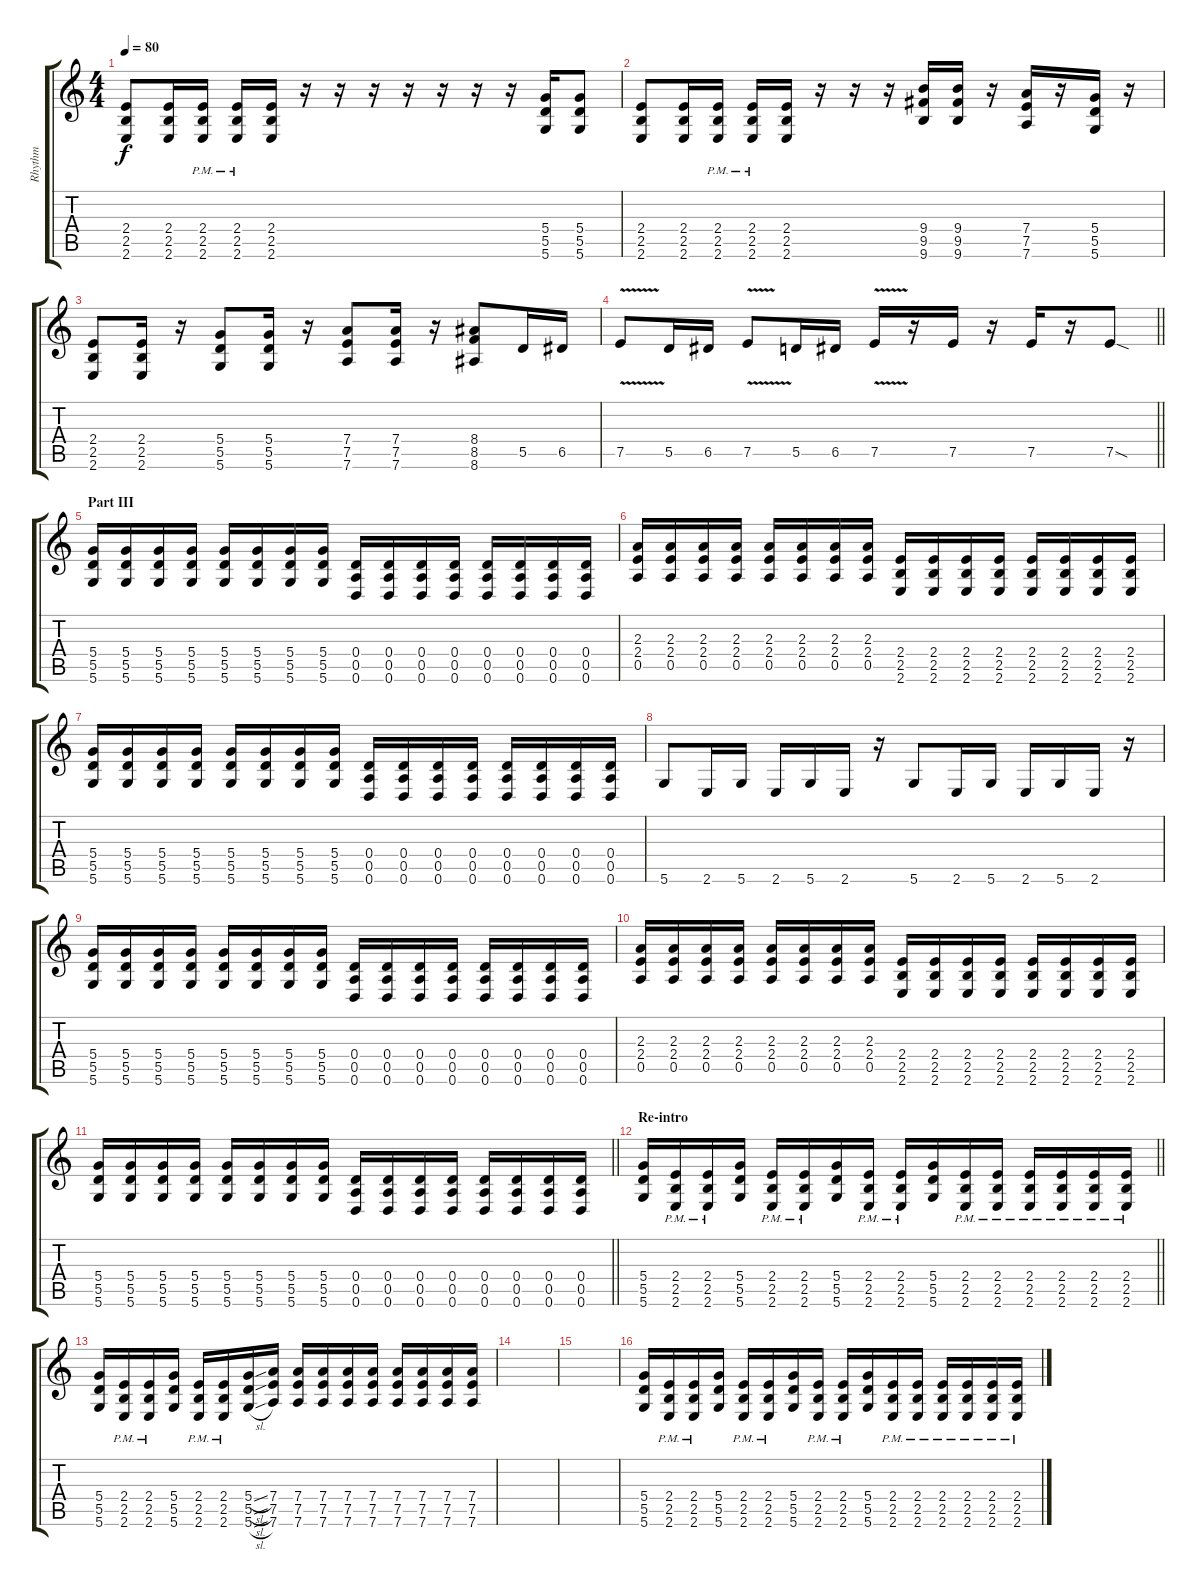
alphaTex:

\track ("Rhythm" "Rhythm") {instrument distortionguitar}
\staff {score tabs}
\tuning (E4 B3 G3 D3 A2 D2) {hide}
\ts (4 4)
\tempo 80
\clef g2
\ks c
(2.4 2.5 2.6).8{dy f} (2.4 2.5 2.6).16 (2.4{pm} 2.5{pm} 2.6{pm}).16 (2.4{pm} 2.5{pm} 2.6{pm}).16 (2.4 2.5 2.6).16 r.16 r.16 r.16 r.16 r.16 r.16 r.16 (5.4 5.5 5.6).16 (5.4 5.5 5.6).8 |
(2.4 2.5 2.6).8 (2.4 2.5 2.6).16 (2.4{pm} 2.5{pm} 2.6{pm}).16 (2.4{pm} 2.5{pm} 2.6{pm}).16 (2.4 2.5 2.6).16 r.16 r.16 r.16 (9.4 9.5 9.6).16 (9.4 9.5 9.6).16 r.16 (7.4 7.5 7.6).16 r.16 (5.4 5.5 5.6).16 r.16 |
(2.4 2.5 2.6).8 (2.4 2.5 2.6).16 r.16 (5.4 5.5 5.6).8 (5.4 5.5 5.6).16 r.16 (7.4 7.5 7.6).8 (7.4 7.5 7.6).16 r.16 (8.4 8.5 8.6).8 5.5.16 6.5.16 |
\barLineRight lightlight
7.5{v}.8 5.5.16 6.5.16 7.5{v}.8 5.5.16 6.5.16 7.5{v}.16 r.16 7.5.16 r.16 7.5.16 r.16 7.5{sod}.8 |
\section ("" "Part III")
(5.4 5.5 5.6).16 (5.4 5.5 5.6).16 (5.4 5.5 5.6).16 (5.4 5.5 5.6).16 (5.4 5.5 5.6).16 (5.4 5.5 5.6).16 (5.4 5.5 5.6).16 (5.4 5.5 5.6).16 (0.4 0.5 0.6).16 (0.4 0.5 0.6).16 (0.4 0.5 0.6).16 (0.4 0.5 0.6).16 (0.4 0.5 0.6).16 (0.4 0.5 0.6).16 (0.4 0.5 0.6).16 (0.4 0.5 0.6).16 |
(2.3 2.4 0.5).16 (2.3 2.4 0.5).16 (2.3 2.4 0.5).16 (2.3 2.4 0.5).16 (2.3 2.4 0.5).16 (2.3 2.4 0.5).16 (2.3 2.4 0.5).16 (2.3 2.4 0.5).16 (2.4 2.5 2.6).16 (2.4 2.5 2.6).16 (2.4 2.5 2.6).16 (2.4 2.5 2.6).16 (2.4 2.5 2.6).16 (2.4 2.5 2.6).16 (2.4 2.5 2.6).16 (2.4 2.5 2.6).16 |
(5.4 5.5 5.6).16 (5.4 5.5 5.6).16 (5.4 5.5 5.6).16 (5.4 5.5 5.6).16 (5.4 5.5 5.6).16 (5.4 5.5 5.6).16 (5.4 5.5 5.6).16 (5.4 5.5 5.6).16 (0.4 0.5 0.6).16 (0.4 0.5 0.6).16 (0.4 0.5 0.6).16 (0.4 0.5 0.6).16 (0.4 0.5 0.6).16 (0.4 0.5 0.6).16 (0.4 0.5 0.6).16 (0.4 0.5 0.6).16 |
5.6.8 2.6.16 5.6.16 2.6.16 5.6.16 2.6.16 r.16 5.6.8 2.6.16 5.6.16 2.6.16 5.6.16 2.6.16 r.16 |
(5.4 5.5 5.6).16 (5.4 5.5 5.6).16 (5.4 5.5 5.6).16 (5.4 5.5 5.6).16 (5.4 5.5 5.6).16 (5.4 5.5 5.6).16 (5.4 5.5 5.6).16 (5.4 5.5 5.6).16 (0.4 0.5 0.6).16 (0.4 0.5 0.6).16 (0.4 0.5 0.6).16 (0.4 0.5 0.6).16 (0.4 0.5 0.6).16 (0.4 0.5 0.6).16 (0.4 0.5 0.6).16 (0.4 0.5 0.6).16 |
(2.3 2.4 0.5).16 (2.3 2.4 0.5).16 (2.3 2.4 0.5).16 (2.3 2.4 0.5).16 (2.3 2.4 0.5).16 (2.3 2.4 0.5).16 (2.3 2.4 0.5).16 (2.3 2.4 0.5).16 (2.4 2.5 2.6).16 (2.4 2.5 2.6).16 (2.4 2.5 2.6).16 (2.4 2.5 2.6).16 (2.4 2.5 2.6).16 (2.4 2.5 2.6).16 (2.4 2.5 2.6).16 (2.4 2.5 2.6).16 |
\barLineRight lightlight
(5.4 5.5 5.6).16 (5.4 5.5 5.6).16 (5.4 5.5 5.6).16 (5.4 5.5 5.6).16 (5.4 5.5 5.6).16 (5.4 5.5 5.6).16 (5.4 5.5 5.6).16 (5.4 5.5 5.6).16 (0.4 0.5 0.6).16 (0.4 0.5 0.6).16 (0.4 0.5 0.6).16 (0.4 0.5 0.6).16 (0.4 0.5 0.6).16 (0.4 0.5 0.6).16 (0.4 0.5 0.6).16 (0.4 0.5 0.6).16 |
\section ("" "Re-intro")
\barLineRight lightlight
(5.4 5.5 5.6).16 (2.4{pm} 2.5{pm} 2.6{pm}).16 (2.4{pm} 2.5{pm} 2.6{pm}).16 (5.4 5.5 5.6).16 (2.4{pm} 2.5{pm} 2.6{pm}).16 (2.4{pm} 2.5{pm} 2.6{pm}).16 (5.4 5.5 5.6).16 (2.4{pm} 2.5{pm} 2.6{pm}).16 (2.4{pm} 2.5{pm} 2.6{pm}).16 (5.4 5.5 5.6).16 (2.4{pm} 2.5{pm} 2.6{pm}).16 (2.4{pm} 2.5{pm} 2.6{pm}).16 (2.4{pm} 2.5{pm} 2.6{pm}).16 (2.4{pm} 2.5{pm} 2.6{pm}).16 (2.4{pm} 2.5{pm} 2.6{pm}).16 (2.4{pm} 2.5{pm} 2.6{pm}).16 |
(5.4 5.5 5.6).16 (2.4{pm} 2.5{pm} 2.6{pm}).16 (2.4{pm} 2.5{pm} 2.6{pm}).16 (5.4 5.5 5.6).16 (2.4{pm} 2.5{pm} 2.6{pm}).16 (2.4{pm} 2.5{pm} 2.6{pm}).16 (5.4{sl} 5.5{sl} 5.6{sl}).16 (7.4 7.5 7.6).16 (7.4 7.5 7.6).16 (7.4 7.5 7.6).16 (7.4 7.5 7.6).16 (7.4 7.5 7.6).16 (7.4 7.5 7.6).16 (7.4 7.5 7.6).16 (7.4 7.5 7.6).16 (7.4 7.5 7.6).16 |
|
|
(5.4 5.5 5.6).16 (2.4{pm} 2.5{pm} 2.6{pm}).16 (2.4{pm} 2.5{pm} 2.6{pm}).16 (5.4 5.5 5.6).16 (2.4{pm} 2.5{pm} 2.6{pm}).16 (2.4{pm} 2.5{pm} 2.6{pm}).16 (5.4 5.5 5.6).16 (2.4{pm} 2.5{pm} 2.6{pm}).16 (2.4{pm} 2.5{pm} 2.6{pm}).16 (5.4 5.5 5.6).16 (2.4{pm} 2.5{pm} 2.6{pm}).16 (2.4{pm} 2.5{pm} 2.6{pm}).16 (2.4{pm} 2.5{pm} 2.6{pm}).16 (2.4{pm} 2.5{pm} 2.6{pm}).16 (2.4{pm} 2.5{pm} 2.6{pm}).16 (2.4{pm} 2.5{pm} 2.6{pm}).16
